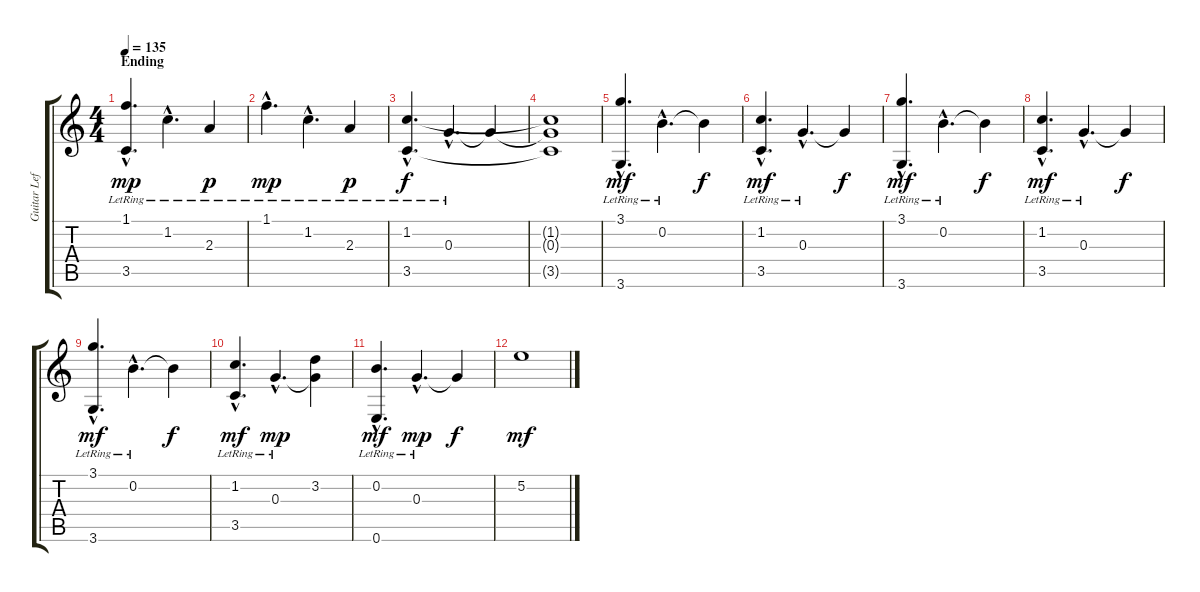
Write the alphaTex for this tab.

\track ("Guitar Left" "Guitar Lef") {instrument acousticguitarsteel}
\staff {score tabs}
\tuning (E4 B3 G3 D3 A2 E2) {hide}
\ts (4 4)
\section ("" "Ending")
\tempo 135
\clef g2
\ks c
(1.1{hac lr} 3.5{hac lr}).4{d dy mp} 1.2{hac lr}.4{d} 2.3{lr}.4{dy p} |
1.1{hac lr}.4{d dy mp} 1.2{hac lr}.4{d} 2.3{lr}.4{dy p} |
(1.2{hac lr} 3.5{hac lr}).4{d dy f} 0.3{hac lr}.4{d} 0.3{t}.4 |
(1.2{t} 0.3{t} 3.5{t}).1 |
(3.1{hac lr} 3.6{hac lr}).4{d dy mf} 0.2{hac lr}.4{d} 0.2{t}.4{dy f} |
(1.2{hac lr} 3.5{hac lr}).4{d dy mf} 0.3{hac lr}.4{d} 0.3{t}.4{dy f} |
(3.1{hac lr} 3.6{hac lr}).4{d dy mf} 0.2{hac lr}.4{d} 0.2{t}.4{dy f} |
(1.2{hac lr} 3.5{hac lr}).4{d dy mf} 0.3{hac lr}.4{d} 0.3{t}.4{dy f} |
(3.1{hac lr} 3.6{hac lr}).4{d dy mf} 0.2{hac lr}.4{d} 0.2{t}.4{dy f} |
(1.2{hac lr} 3.5{hac lr}).4{d dy mf} 0.3{hac lr}.4{d dy mp} (3.2 0.3{t}).4 |
(0.2{hac lr} 0.6{hac lr}).4{d dy mf} 0.3{hac lr}.4{d dy mp} 0.3{t}.4{dy f} |
5.2.1{dy mf}
